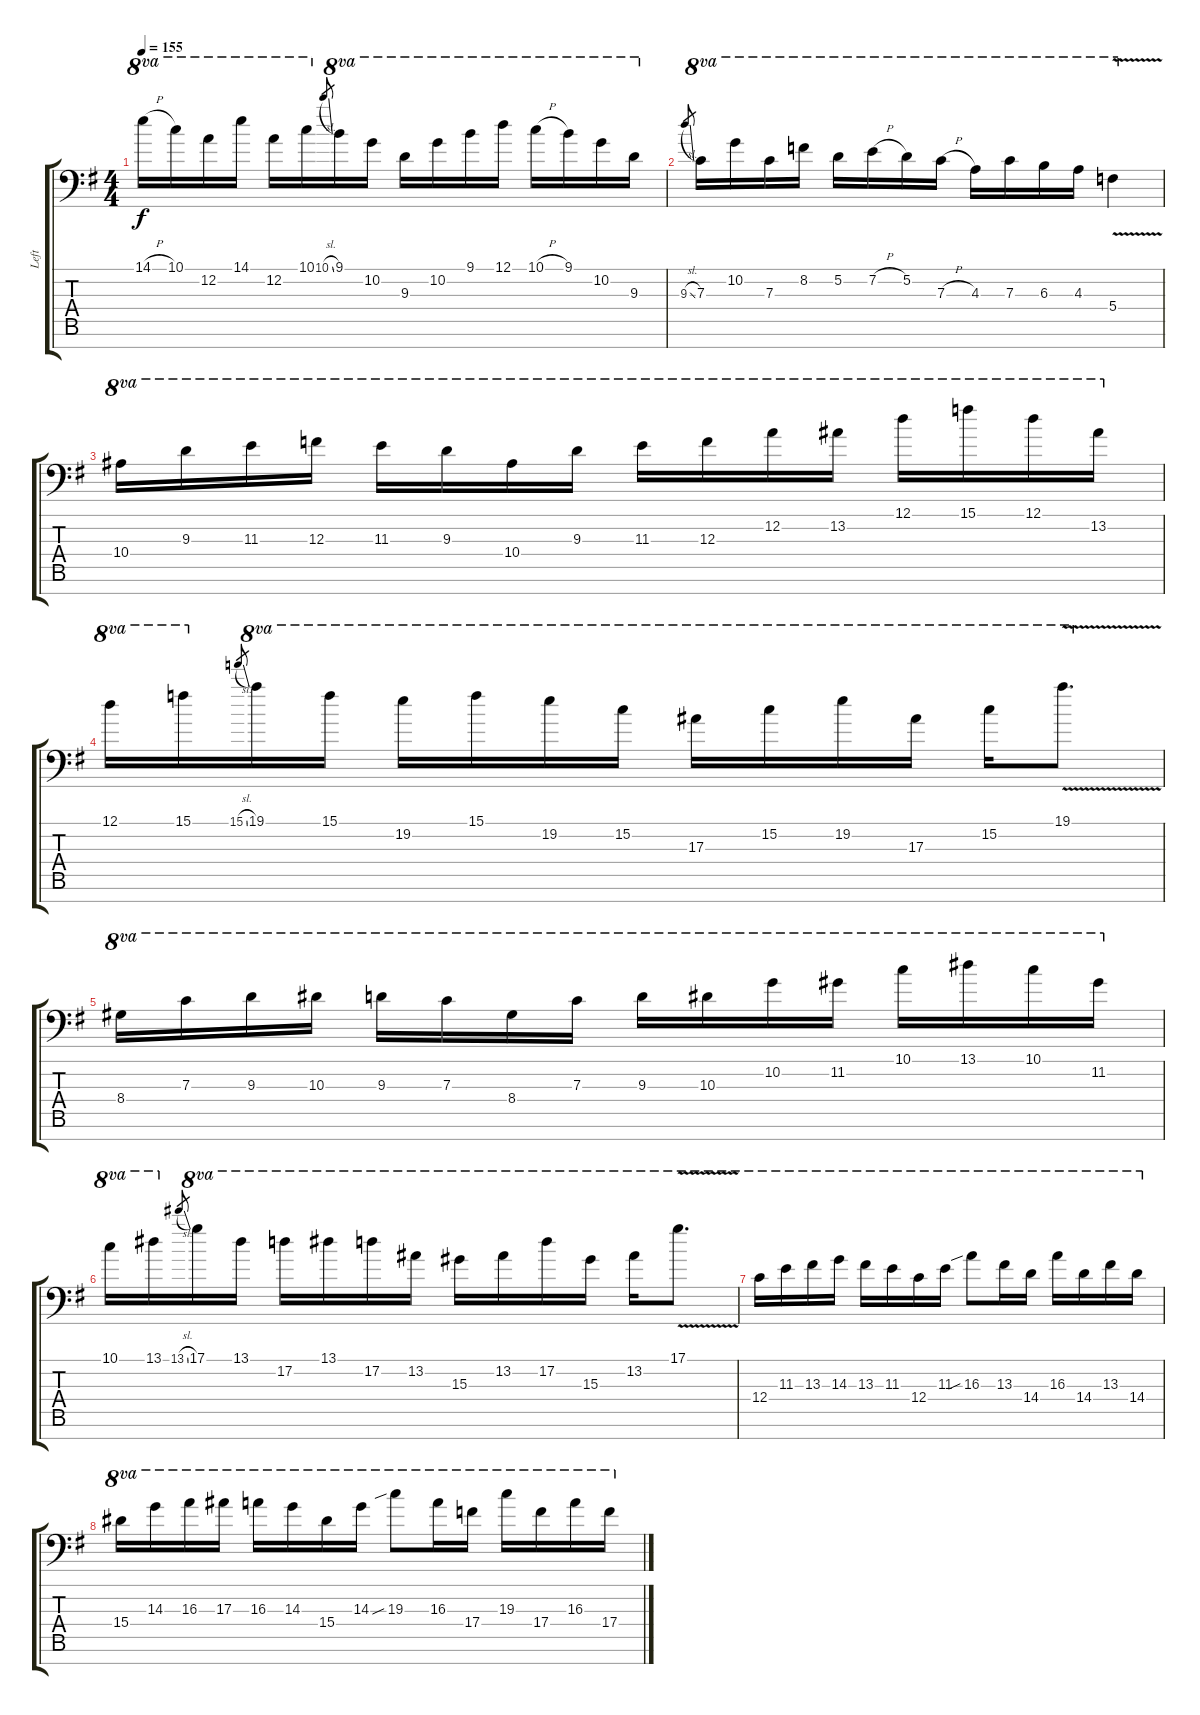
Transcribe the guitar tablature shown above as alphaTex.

\track ("Left" "Left") {instrument distortionguitar}
\staff {score tabs}
\tuning (D4 A3 F3 C3 G2 D2 A1) {hide}
\ts (4 4)
\tempo 155
\clef f4
\ks g
14.1{h}.16{ot 8va dy f} 10.1.16{ot 8va} 12.2.16{ot 8va} 14.1.16{ot 8va} 12.2.16{ot 8va} 10.1.16{ot 8va} 10.1{sl}.8{gr} 9.1.16{ot 8va} 10.2.16{ot 8va} 9.3.16{ot 8va} 10.2.16{ot 8va} 9.1.16{ot 8va} 12.1.16{ot 8va} 10.1{h}.16{ot 8va} 9.1.16{ot 8va} 10.2.16{ot 8va} 9.3.16{ot 8va} |
9.3{sl}.8{gr} 7.3.16{ot 8va} 10.2.16{ot 8va} 7.3.16{ot 8va} 8.2.16{ot 8va} 5.2.16{ot 8va} 7.2{h}.16{ot 8va} 5.2.16{ot 8va} 7.3{h}.16{ot 8va} 4.3.16{ot 8va} 7.3.16{ot 8va} 6.3.16{ot 8va} 4.3.16{ot 8va} 5.4{v}.4{ot 8va} |
10.4.16{ot 8va} 9.3.16{ot 8va} 11.3.16{ot 8va} 12.3.16{ot 8va} 11.3.16{ot 8va} 9.3.16{ot 8va} 10.4.16{ot 8va} 9.3.16{ot 8va} 11.3.16{ot 8va} 12.3.16{ot 8va} 12.2.16{ot 8va} 13.2.16{ot 8va} 12.1.16{ot 8va} 15.1.16{ot 8va} 12.1.16{ot 8va} 13.2.16{ot 8va} |
12.1.16{ot 8va} 15.1.16{ot 8va} 15.1{sl}.8{gr} 19.1.16{ot 8va} 15.1.16{ot 8va} 19.2.16{ot 8va} 15.1.16{ot 8va} 19.2.16{ot 8va} 15.2.16{ot 8va} 17.3.16{ot 8va} 15.2.16{ot 8va} 19.2.16{ot 8va} 17.3.16{ot 8va} 15.2.16{ot 8va} 19.1{v}.8{d ot 8va} |
8.4.16{ot 8va} 7.3.16{ot 8va} 9.3.16{ot 8va} 10.3.16{ot 8va} 9.3.16{ot 8va} 7.3.16{ot 8va} 8.4.16{ot 8va} 7.3.16{ot 8va} 9.3.16{ot 8va} 10.3.16{ot 8va} 10.2.16{ot 8va} 11.2.16{ot 8va} 10.1.16{ot 8va} 13.1.16{ot 8va} 10.1.16{ot 8va} 11.2.16{ot 8va} |
10.1.16{ot 8va} 13.1.16{ot 8va} 13.1{sl}.8{gr} 17.1.16{ot 8va} 13.1.16{ot 8va} 17.2.16{ot 8va} 13.1.16{ot 8va} 17.2.16{ot 8va} 13.2.16{ot 8va} 15.3.16{ot 8va} 13.2.16{ot 8va} 17.2.16{ot 8va} 15.3.16{ot 8va} 13.2.16{ot 8va} 17.1{v}.8{d ot 8va} |
12.4.16{ot 8va} 11.3.16{ot 8va} 13.3.16{ot 8va} 14.3.16{ot 8va} 13.3.16{ot 8va} 11.3.16{ot 8va} 12.4.16{ot 8va} 11.3.16{ot 8va} 16.3{sib}.8{ot 8va} 13.3.16{ot 8va} 14.4.16{ot 8va} 16.3.16{ot 8va} 14.4.16{ot 8va} 13.3.16{ot 8va} 14.4.16{ot 8va} |
15.4.16{ot 8va} 14.3.16{ot 8va} 16.3.16{ot 8va} 17.3.16{ot 8va} 16.3.16{ot 8va} 14.3.16{ot 8va} 15.4.16{ot 8va} 14.3.16{ot 8va} 19.3{sib}.8{ot 8va} 16.3.16{ot 8va} 17.4.16{ot 8va} 19.3.16{ot 8va} 17.4.16{ot 8va} 16.3.16{ot 8va} 17.4.16{ot 8va}
